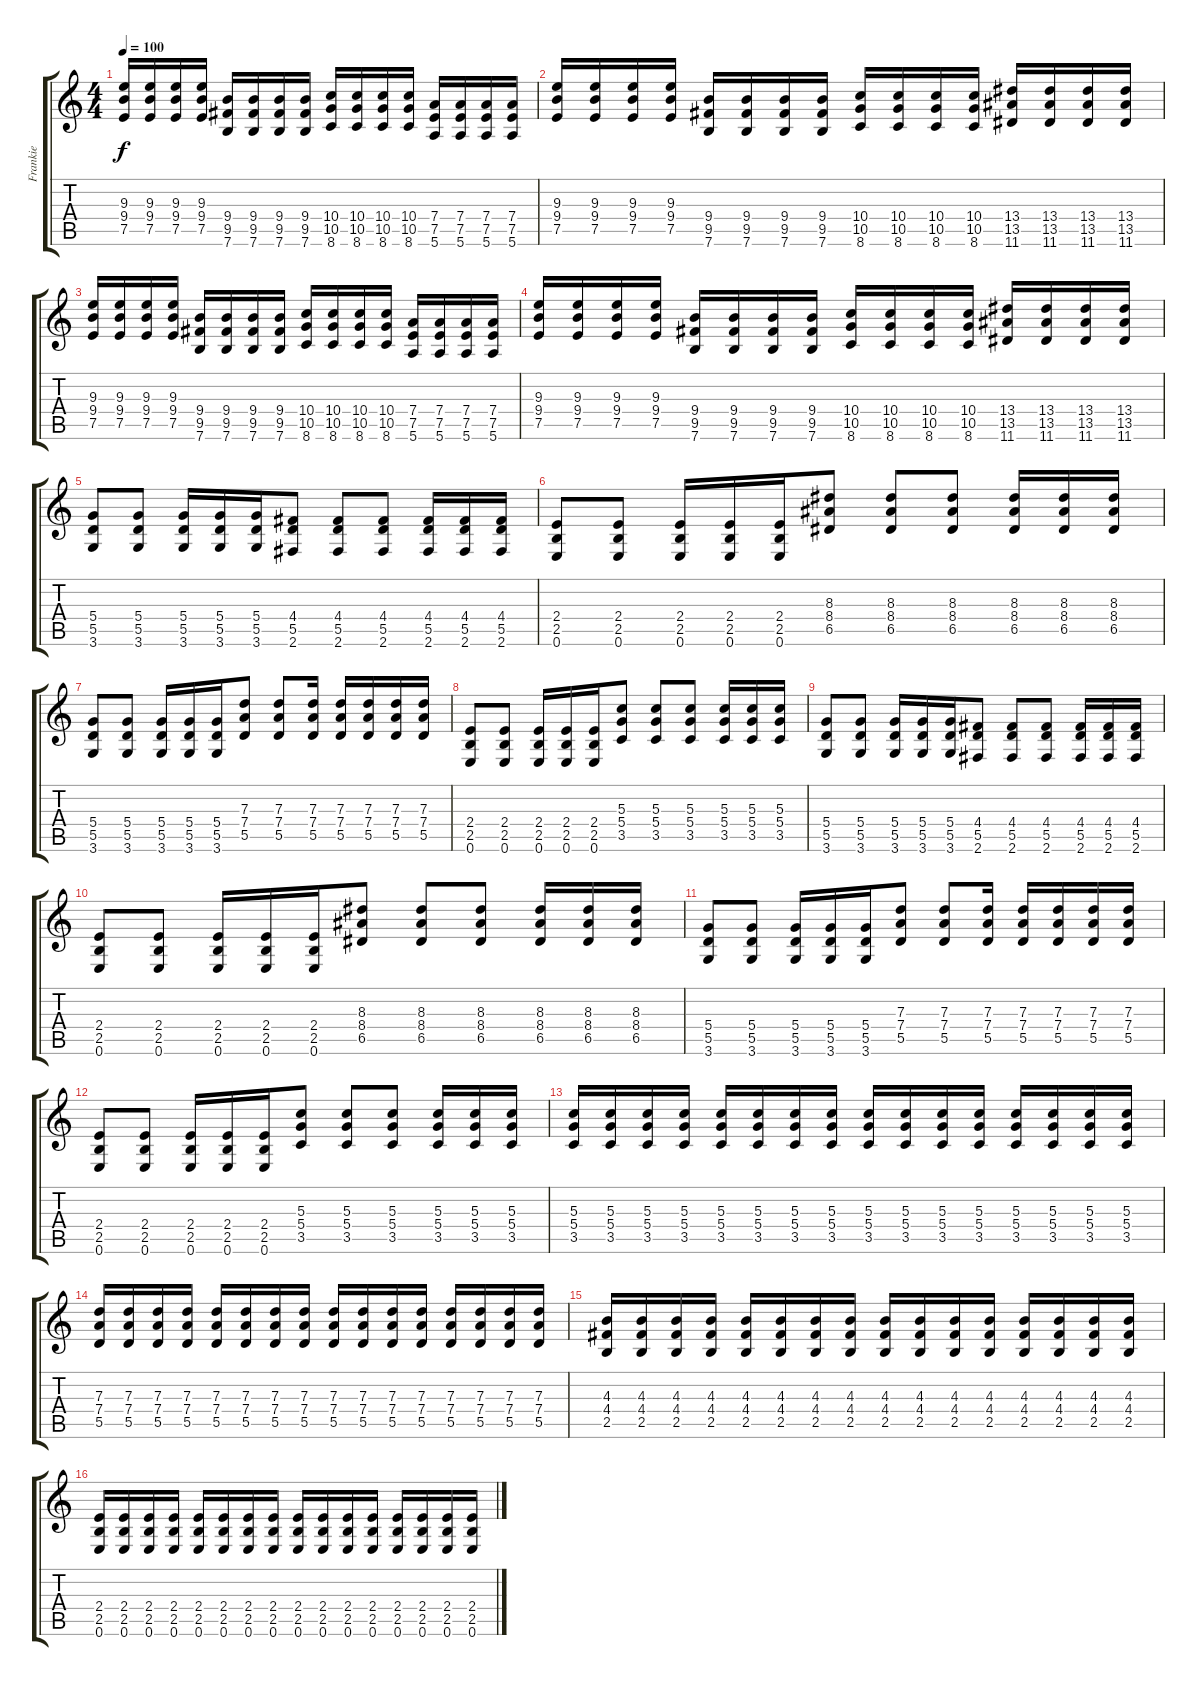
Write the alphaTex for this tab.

\track ("Frankie" "Frankie") {instrument distortionguitar}
\staff {score tabs}
\tuning (E4 B3 G3 D3 A2 E2) {hide}
\ts (4 4)
\tempo 100
\clef g2
\ks c
(9.3 9.4 7.5).16{dy f} (9.3 9.4 7.5).16 (9.3 9.4 7.5).16 (9.3 9.4 7.5).16 (9.4 9.5 7.6).16 (9.4 9.5 7.6).16 (9.4 9.5 7.6).16 (9.4 9.5 7.6).16 (10.4 10.5 8.6).16 (10.4 10.5 8.6).16 (10.4 10.5 8.6).16 (10.4 10.5 8.6).16 (7.4 7.5 5.6).16 (7.4 7.5 5.6).16 (7.4 7.5 5.6).16 (7.4 7.5 5.6).16 |
(9.3 9.4 7.5).16 (9.3 9.4 7.5).16 (9.3 9.4 7.5).16 (9.3 9.4 7.5).16 (9.4 9.5 7.6).16 (9.4 9.5 7.6).16 (9.4 9.5 7.6).16 (9.4 9.5 7.6).16 (10.4 10.5 8.6).16 (10.4 10.5 8.6).16 (10.4 10.5 8.6).16 (10.4 10.5 8.6).16 (13.4 13.5 11.6).16 (13.4 13.5 11.6).16 (13.4 13.5 11.6).16 (13.4 13.5 11.6).16 |
(9.3 9.4 7.5).16 (9.3 9.4 7.5).16 (9.3 9.4 7.5).16 (9.3 9.4 7.5).16 (9.4 9.5 7.6).16 (9.4 9.5 7.6).16 (9.4 9.5 7.6).16 (9.4 9.5 7.6).16 (10.4 10.5 8.6).16 (10.4 10.5 8.6).16 (10.4 10.5 8.6).16 (10.4 10.5 8.6).16 (7.4 7.5 5.6).16 (7.4 7.5 5.6).16 (7.4 7.5 5.6).16 (7.4 7.5 5.6).16 |
(9.3 9.4 7.5).16 (9.3 9.4 7.5).16 (9.3 9.4 7.5).16 (9.3 9.4 7.5).16 (9.4 9.5 7.6).16 (9.4 9.5 7.6).16 (9.4 9.5 7.6).16 (9.4 9.5 7.6).16 (10.4 10.5 8.6).16 (10.4 10.5 8.6).16 (10.4 10.5 8.6).16 (10.4 10.5 8.6).16 (13.4 13.5 11.6).16 (13.4 13.5 11.6).16 (13.4 13.5 11.6).16 (13.4 13.5 11.6).16 |
(5.4 5.5 3.6).8 (5.4 5.5 3.6).8 (5.4 5.5 3.6).16 (5.4 5.5 3.6).16 (5.4 5.5 3.6).16 (4.4 5.5 2.6).8 (4.4 5.5 2.6).8 (4.4 5.5 2.6).8 (4.4 5.5 2.6).16 (4.4 5.5 2.6).16 (4.4 5.5 2.6).16 |
(2.4 2.5 0.6).8 (2.4 2.5 0.6).8 (2.4 2.5 0.6).16 (2.4 2.5 0.6).16 (2.4 2.5 0.6).16 (8.3 8.4 6.5).8 (8.3 8.4 6.5).8 (8.3 8.4 6.5).8 (8.3 8.4 6.5).16 (8.3 8.4 6.5).16 (8.3 8.4 6.5).16 |
(5.4 5.5 3.6).8 (5.4 5.5 3.6).8 (5.4 5.5 3.6).16 (5.4 5.5 3.6).16 (5.4 5.5 3.6).16 (7.3 7.4 5.5).8 (7.3 7.4 5.5).8 (7.3 7.4 5.5).16 (7.3 7.4 5.5).16 (7.3 7.4 5.5).16 (7.3 7.4 5.5).16 (7.3 7.4 5.5).16 |
(2.4 2.5 0.6).8 (2.4 2.5 0.6).8 (2.4 2.5 0.6).16 (2.4 2.5 0.6).16 (2.4 2.5 0.6).16 (5.3 5.4 3.5).8 (5.3 5.4 3.5).8 (5.3 5.4 3.5).8 (5.3 5.4 3.5).16 (5.3 5.4 3.5).16 (5.3 5.4 3.5).16 |
(5.4 5.5 3.6).8 (5.4 5.5 3.6).8 (5.4 5.5 3.6).16 (5.4 5.5 3.6).16 (5.4 5.5 3.6).16 (4.4 5.5 2.6).8 (4.4 5.5 2.6).8 (4.4 5.5 2.6).8 (4.4 5.5 2.6).16 (4.4 5.5 2.6).16 (4.4 5.5 2.6).16 |
(2.4 2.5 0.6).8 (2.4 2.5 0.6).8 (2.4 2.5 0.6).16 (2.4 2.5 0.6).16 (2.4 2.5 0.6).16 (8.3 8.4 6.5).8 (8.3 8.4 6.5).8 (8.3 8.4 6.5).8 (8.3 8.4 6.5).16 (8.3 8.4 6.5).16 (8.3 8.4 6.5).16 |
(5.4 5.5 3.6).8 (5.4 5.5 3.6).8 (5.4 5.5 3.6).16 (5.4 5.5 3.6).16 (5.4 5.5 3.6).16 (7.3 7.4 5.5).8 (7.3 7.4 5.5).8 (7.3 7.4 5.5).16 (7.3 7.4 5.5).16 (7.3 7.4 5.5).16 (7.3 7.4 5.5).16 (7.3 7.4 5.5).16 |
(2.4 2.5 0.6).8 (2.4 2.5 0.6).8 (2.4 2.5 0.6).16 (2.4 2.5 0.6).16 (2.4 2.5 0.6).16 (5.3 5.4 3.5).8 (5.3 5.4 3.5).8 (5.3 5.4 3.5).8 (5.3 5.4 3.5).16 (5.3 5.4 3.5).16 (5.3 5.4 3.5).16 |
(5.3 5.4 3.5).16 (5.3 5.4 3.5).16 (5.3 5.4 3.5).16 (5.3 5.4 3.5).16 (5.3 5.4 3.5).16 (5.3 5.4 3.5).16 (5.3 5.4 3.5).16 (5.3 5.4 3.5).16 (5.3 5.4 3.5).16 (5.3 5.4 3.5).16 (5.3 5.4 3.5).16 (5.3 5.4 3.5).16 (5.3 5.4 3.5).16 (5.3 5.4 3.5).16 (5.3 5.4 3.5).16 (5.3 5.4 3.5).16 |
(7.3 7.4 5.5).16 (7.3 7.4 5.5).16 (7.3 7.4 5.5).16 (7.3 7.4 5.5).16 (7.3 7.4 5.5).16 (7.3 7.4 5.5).16 (7.3 7.4 5.5).16 (7.3 7.4 5.5).16 (7.3 7.4 5.5).16 (7.3 7.4 5.5).16 (7.3 7.4 5.5).16 (7.3 7.4 5.5).16 (7.3 7.4 5.5).16 (7.3 7.4 5.5).16 (7.3 7.4 5.5).16 (7.3 7.4 5.5).16 |
(4.3 4.4 2.5).16 (4.3 4.4 2.5).16 (4.3 4.4 2.5).16 (4.3 4.4 2.5).16 (4.3 4.4 2.5).16 (4.3 4.4 2.5).16 (4.3 4.4 2.5).16 (4.3 4.4 2.5).16 (4.3 4.4 2.5).16 (4.3 4.4 2.5).16 (4.3 4.4 2.5).16 (4.3 4.4 2.5).16 (4.3 4.4 2.5).16 (4.3 4.4 2.5).16 (4.3 4.4 2.5).16 (4.3 4.4 2.5).16 |
(2.4 2.5 0.6).16 (2.4 2.5 0.6).16 (2.4 2.5 0.6).16 (2.4 2.5 0.6).16 (2.4 2.5 0.6).16 (2.4 2.5 0.6).16 (2.4 2.5 0.6).16 (2.4 2.5 0.6).16 (2.4 2.5 0.6).16 (2.4 2.5 0.6).16 (2.4 2.5 0.6).16 (2.4 2.5 0.6).16 (2.4 2.5 0.6).16 (2.4 2.5 0.6).16 (2.4 2.5 0.6).16 (2.4 2.5 0.6).16
